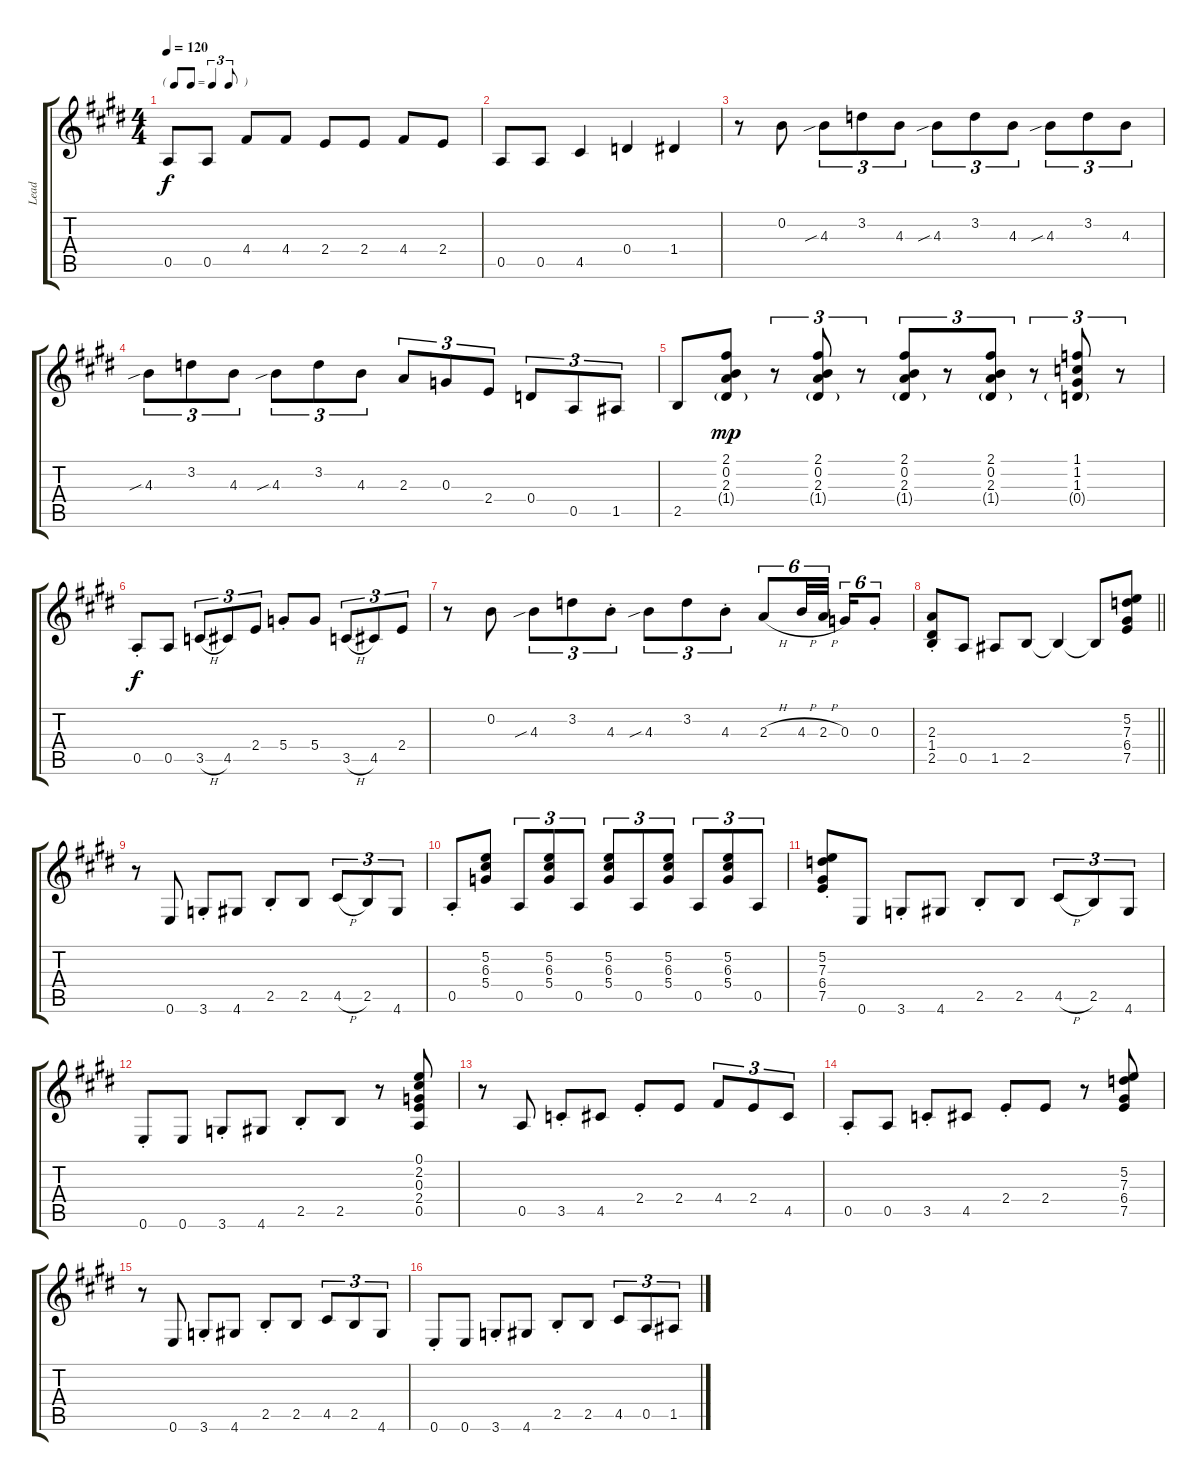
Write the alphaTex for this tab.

\track ("Lead" "Lead") {instrument electricguitarjazz}
\staff {score tabs}
\tuning (E4 B3 G3 D3 A2 E2) {hide}
\ts (4 4)
\tf triplet8th
\tempo 120
\clef g2
\ks e
0.5.8{dy f} 0.5.8 4.4.8 4.4.8 2.4.8 2.4.8 4.4.8 2.4.8 |
\ks c#minor
0.5.8 0.5.8 4.5.4 0.4.4 1.4.4 |
r.8 0.2.8 4.3{sib}.8{tu (3 2)} 3.2.8{tu (3 2)} 4.3.8{tu (3 2)} 4.3{sib}.8{tu (3 2)} 3.2.8{tu (3 2)} 4.3.8{tu (3 2)} 4.3{sib}.8{tu (3 2)} 3.2.8{tu (3 2)} 4.3.8{tu (3 2)} |
4.3{sib}.8{tu (3 2)} 3.2.8{tu (3 2)} 4.3.8{tu (3 2)} 4.3{sib}.8{tu (3 2)} 3.2.8{tu (3 2)} 4.3.8{tu (3 2)} 2.3.8{tu (3 2)} 0.3.8{tu (3 2)} 2.4.8{tu (3 2)} 0.4.8{tu (3 2)} 0.5.8{tu (3 2)} 1.5.8{tu (3 2)} |
\ks e
2.5.8 (2.1 0.2 2.3 1.4{g}).8{dy mp} r.8{tu (3 2)} (2.1 0.2 2.3 1.4{g}).8{tu (3 2)} r.8{tu (3 2)} (2.1 0.2 2.3 1.4{g}).8{tu (3 2)} r.8{tu (3 2)} (2.1 0.2 2.3 1.4{g}).8{tu (3 2)} r.8{tu (3 2)} (1.1 1.2 1.3 0.4{g}).8{tu (3 2)} r.8{tu (3 2)} |
\ks c#minor
0.5{st}.8{dy f} 0.5.8 3.5{h}.8{tu (3 2)} 4.5.8{tu (3 2)} 2.4.8{tu (3 2)} 5.4{st}.8 5.4.8 3.5{h}.8{tu (3 2)} 4.5.8{tu (3 2)} 2.4.8{tu (3 2)} |
r.8 0.2.8 4.3{sib}.8{tu (3 2)} 3.2.8{tu (3 2)} 4.3{st}.8{tu (3 2)} 4.3{sib}.8{tu (3 2)} 3.2.8{tu (3 2)} 4.3{st}.8{tu (3 2)} 2.3{h}.8{tu (6 4)} 4.3{h}.32{tu (6 4)} 2.3{h}.32{tu (6 4) beam splitsecondary} 0.3.16{tu (6 4)} 0.3{st}.8{tu (6 4)} |
\barLineRight lightlight
(2.3{st} 1.4{st} 2.5{st}).8 0.5.8 1.5.8 2.5.8 2.5{t}.4 2.5{t}.8 (5.2 7.3 6.4 7.5).8 |
\ks e
r.8 0.6.8 3.6{st}.8 4.6.8 2.5{st}.8 2.5.8 4.5{h}.8{tu (3 2)} 2.5.8{tu (3 2)} 4.6.8{tu (3 2)} |
\ks c#minor
0.5{st}.8 (5.2 6.3 5.4).8 0.5.8{tu (3 2)} (5.2 6.3 5.4).8{tu (3 2)} 0.5.8{tu (3 2)} (5.2 6.3 5.4).8{tu (3 2)} 0.5.8{tu (3 2)} (5.2 6.3 5.4).8{tu (3 2)} 0.5.8{tu (3 2)} (5.2 6.3 5.4).8{tu (3 2)} 0.5.8{tu (3 2)} |
(5.2{st} 7.3{st} 6.4{st} 7.5{st}).8 0.6.8 3.6{st}.8 4.6.8 2.5{st}.8 2.5.8 4.5{h}.8{tu (3 2)} 2.5.8{tu (3 2)} 4.6.8{tu (3 2)} |
0.6{st}.8 0.6.8 3.6{st}.8 4.6.8 2.5{st}.8 2.5.8 r.8 (0.1 2.2 0.3 2.4 0.5).8 |
\ks e
r.8 0.5.8 3.5{st}.8 4.5.8 2.4{st}.8 2.4.8 4.4.8{tu (3 2)} 2.4.8{tu (3 2)} 4.5.8{tu (3 2)} |
\ks c#minor
0.5{st}.8 0.5.8 3.5{st}.8 4.5.8 2.4{st}.8 2.4.8 r.8 (5.2 7.3 6.4 7.5).8 |
r.8 0.6.8 3.6{st}.8 4.6.8 2.5{st}.8 2.5.8 4.5.8{tu (3 2)} 2.5.8{tu (3 2)} 4.6.8{tu (3 2)} |
0.6{st}.8 0.6.8 3.6{st}.8 4.6.8 2.5{st}.8 2.5.8 4.5.8{tu (3 2)} 0.5.8{tu (3 2)} 1.5.8{tu (3 2)}
